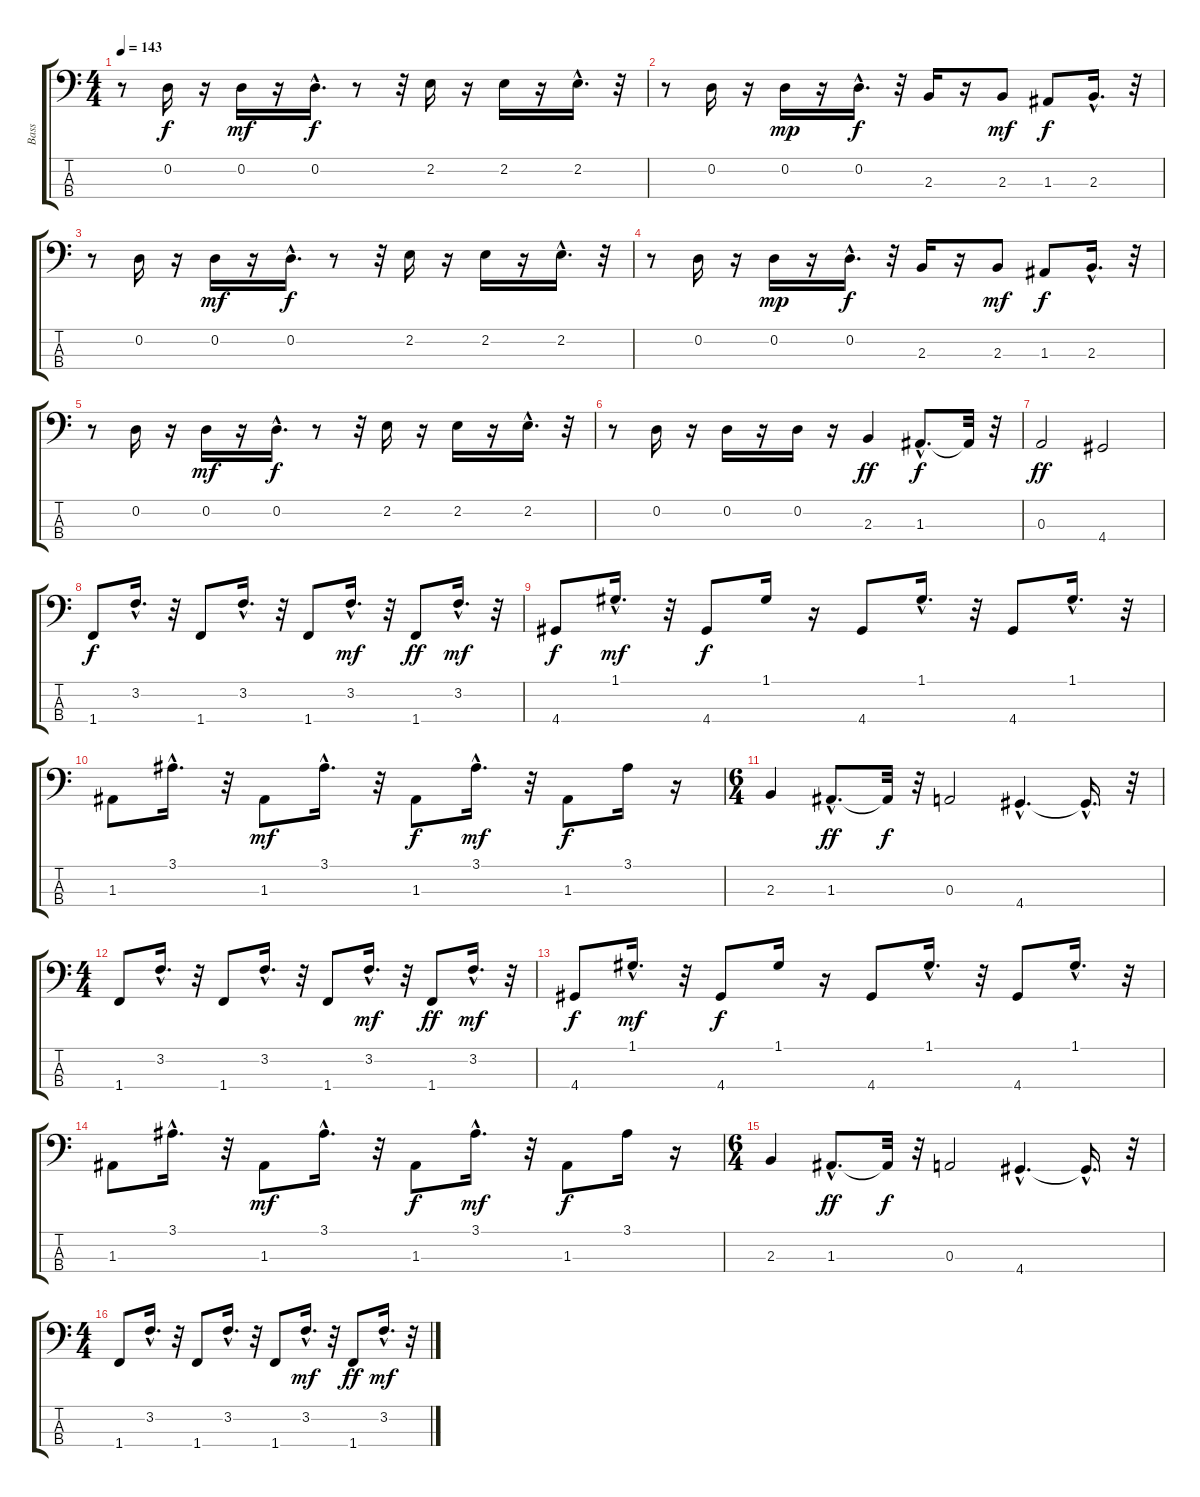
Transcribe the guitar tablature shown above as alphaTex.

\track ("Bass" "Bass") {instrument electricbassfinger}
\staff {score tabs}
\tuning (G2 D2 A1 E1) {hide}
\ts (4 4)
\tempo 143
\clef f4
\ks c
r.8{dy f} 0.2.16 r.16 0.2.16{dy mf} r.16 0.2{hac}.16{d dy f} r.8 r.32 2.2.16 r.16 2.2.16 r.16 2.2{hac}.16{d} r.32 |
r.8 0.2.16 r.16 0.2.16{dy mp} r.16 0.2{hac}.16{d dy f} r.32 2.3.16 r.16 2.3.8{dy mf} 1.3.8{dy f} 2.3{hac}.16{d} r.32 |
r.8 0.2.16 r.16 0.2.16{dy mf} r.16 0.2{hac}.16{d dy f} r.8 r.32 2.2.16 r.16 2.2.16 r.16 2.2{hac}.16{d} r.32 |
r.8 0.2.16 r.16 0.2.16{dy mp} r.16 0.2{hac}.16{d dy f} r.32 2.3.16 r.16 2.3.8{dy mf} 1.3.8{dy f} 2.3{hac}.16{d} r.32 |
r.8 0.2.16 r.16 0.2.16{dy mf} r.16 0.2{hac}.16{d dy f} r.8 r.32 2.2.16 r.16 2.2.16 r.16 2.2{hac}.16{d} r.32 |
r.8 0.2.16 r.16 0.2.16 r.16 0.2.16 r.16 2.3.4{dy ff} 1.3{hac}.8{d dy f} 1.3{t}.32 r.32 |
0.3.2{dy ff} 4.4.2 |
1.4.8{dy f} 3.2{hac}.16{d} r.32 1.4.8 3.2{hac}.16{d} r.32 1.4.8 3.2{hac}.16{d dy mf} r.32 1.4.8{dy ff} 3.2{hac}.16{d dy mf} r.32 |
4.4.8{dy f} 1.1{hac}.16{d dy mf} r.32 4.4.8{dy f} 1.1.16 r.16 4.4.8 1.1{hac}.16{d} r.32 4.4.8 1.1{hac}.16{d} r.32 |
1.3.8 3.1{hac}.16{d} r.32 1.3.8{dy mf} 3.1{hac}.16{d} r.32 1.3.8{dy f} 3.1{hac}.16{d dy mf} r.32 1.3.8{dy f} 3.1.16 r.16 |
\ts (6 4)
2.3.4 1.3{hac}.8{d dy ff} 1.3{t}.32{dy f} r.32 0.3.2 4.4{hac}.4{d} 4.4{hac t}.16{d} r.32 |
\ts (4 4)
1.4.8 3.2{hac}.16{d} r.32 1.4.8 3.2{hac}.16{d} r.32 1.4.8 3.2{hac}.16{d dy mf} r.32 1.4.8{dy ff} 3.2{hac}.16{d dy mf} r.32 |
4.4.8{dy f} 1.1{hac}.16{d dy mf} r.32 4.4.8{dy f} 1.1.16 r.16 4.4.8 1.1{hac}.16{d} r.32 4.4.8 1.1{hac}.16{d} r.32 |
1.3.8 3.1{hac}.16{d} r.32 1.3.8{dy mf} 3.1{hac}.16{d} r.32 1.3.8{dy f} 3.1{hac}.16{d dy mf} r.32 1.3.8{dy f} 3.1.16 r.16 |
\ts (6 4)
2.3.4 1.3{hac}.8{d dy ff} 1.3{t}.32{dy f} r.32 0.3.2 4.4{hac}.4{d} 4.4{hac t}.16{d} r.32 |
\ts (4 4)
1.4.8 3.2{hac}.16{d} r.32 1.4.8 3.2{hac}.16{d} r.32 1.4.8 3.2{hac}.16{d dy mf} r.32 1.4.8{dy ff} 3.2{hac}.16{d dy mf} r.32
